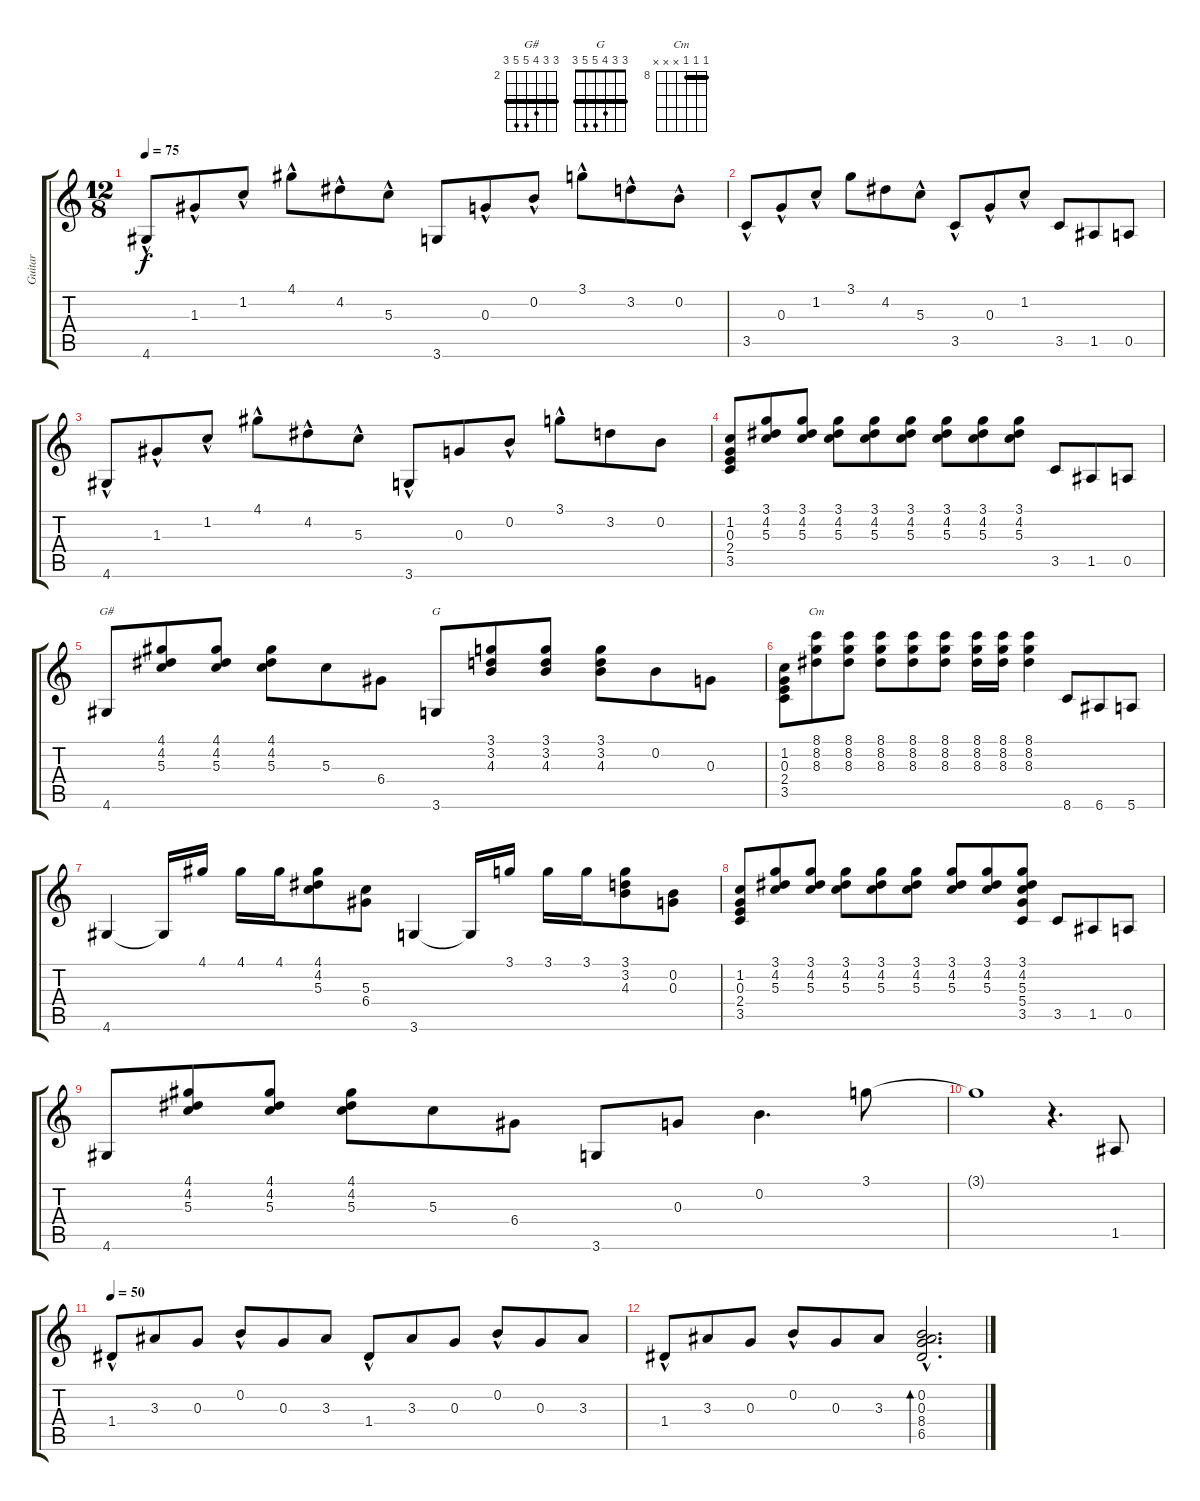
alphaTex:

\track ("Guitar" "Guitar") {instrument electricguitarjazz}
\staff {score tabs}
\tuning (E4 B3 G3 D3 A2 E2) {hide}
\chord ("G#" 4 4 5 6 6 4) {firstfret 2 barre 4}
\chord ("G" 3 3 4 5 5 3) {barre 3}
\chord ("Cm" 8 8 8 x x x) {firstfret 8 barre 8}
\ts (12 8)
\tempo 75
\clef g2
\ks c
4.6{hac}.8{dy f} 1.3{hac}.8 1.2{hac}.8 4.1{hac}.8 4.2{hac}.8 5.3{hac}.8 3.6.8 0.3{hac}.8 0.2{hac}.8 3.1{hac}.8 3.2{hac}.8 0.2{hac}.8 |
3.5{hac}.8 0.3{hac}.8 1.2{hac}.8 3.1.8 4.2.8 5.3{hac}.8 3.5{hac}.8 0.3{hac}.8 1.2{hac}.8 3.5.8 1.5.8 0.5.8 |
4.6{hac}.8 1.3{hac}.8 1.2{hac}.8 4.1{hac}.8 4.2{hac}.8 5.3{hac}.8 3.6{hac}.8 0.3.8 0.2{hac}.8 3.1{hac}.8 3.2.8 0.2.8 |
(1.2 0.3 2.4 3.5).8 (3.1 4.2 5.3).8 (3.1 4.2 5.3).8 (3.1 4.2 5.3).8 (3.1 4.2 5.3).8 (3.1 4.2 5.3).8 (3.1 4.2 5.3).8 (3.1 4.2 5.3).8 (3.1 4.2 5.3).8 3.5.8 1.5.8 0.5.8 |
4.6.8{ch "G#"} (4.1 4.2 5.3).8 (4.1 4.2 5.3).8 (4.1 4.2 5.3).8 5.3.8 6.4.8 3.6.8{ch "G"} (3.1 3.2 4.3).8 (3.1 3.2 4.3).8 (3.1 3.2 4.3).8 0.2.8 0.3.8 |
(1.2 0.3 2.4 3.5).8 (8.1 8.2 8.3).8{ch "Cm"} (8.1 8.2 8.3).8 (8.1 8.2 8.3).8 (8.1 8.2 8.3).8 (8.1 8.2 8.3).8 (8.1 8.2 8.3).16 (8.1 8.2 8.3).16 (8.1 8.2 8.3).4 8.6.8 6.6.8 5.6.8 |
4.6.4 4.6{t}.16 4.1.16 4.1.16 4.1.16 (4.1 4.2 5.3).8 (5.3 6.4).8 3.6.4 3.6{t}.16 3.1.16 3.1.16 3.1.16 (3.1 3.2 4.3).8 (0.2 0.3).8 |
(1.2 0.3 2.4 3.5).8 (3.1 4.2 5.3).8 (3.1 4.2 5.3).8 (3.1 4.2 5.3).8 (3.1 4.2 5.3).8 (3.1 4.2 5.3).8 (3.1 4.2 5.3).8 (3.1 4.2 5.3).8 (3.1 4.2 5.3 5.4 3.5).8 3.5.8 1.5.8 0.5.8 |
4.6.8 (4.1 4.2 5.3).8 (4.1 4.2 5.3).8 (4.1 4.2 5.3).8 5.3.8 6.4.8 3.6.8 0.3.8 0.2.4{d} 3.1.8 |
3.1{t}.1 r.4{d} 1.5.8 |
\tempo 50
1.4{hac}.8 3.3.8 0.3.8 0.2{hac}.8 0.3.8 3.3.8 1.4{hac}.8 3.3.8 0.3.8 0.2{hac}.8 0.3.8 3.3.8 |
1.4{hac}.8 3.3.8 0.3.8 0.2{hac}.8 0.3.8 3.3.8 (0.2{hac} 0.3{hac} 8.4{hac} 6.5{hac}).2{d bd 480}
